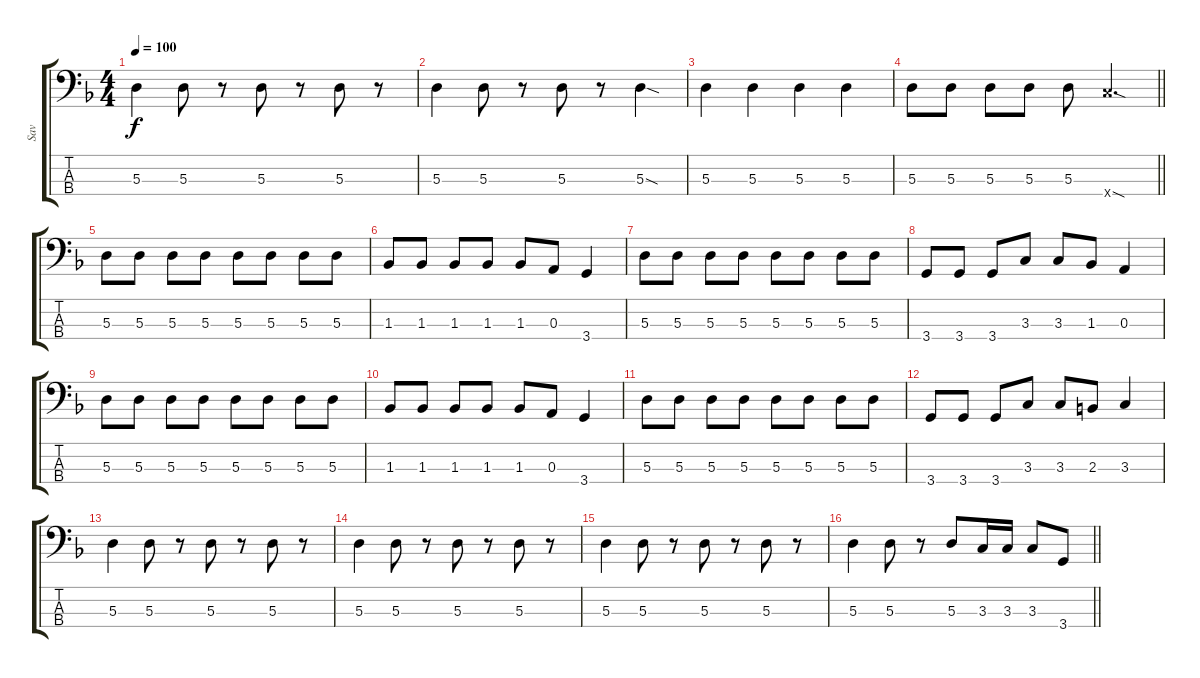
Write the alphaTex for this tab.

\track ("Sav" "Sav") {instrument electricbassfinger}
\staff {score tabs}
\tuning (G2 D2 A1 E1) {hide}
\ts (4 4)
\tempo 100
\clef f4
\ks dminor
5.3.4{dy f} 5.3.8 r.8 5.3.8 r.8 5.3.8 r.8 |
5.3.4 5.3.8 r.8 5.3.8 r.8 5.3{sod}.4 |
5.3.4 5.3.4 5.3.4 5.3.4 |
\barLineRight lightlight
5.3.8 5.3.8 5.3.8 5.3.8 5.3.8 8.4{sod x}.4{d} |
5.3.8 5.3.8 5.3.8 5.3.8 5.3.8 5.3.8 5.3.8 5.3.8 |
1.3.8 1.3.8 1.3.8 1.3.8 1.3.8 0.3.8 3.4.4 |
5.3.8 5.3.8 5.3.8 5.3.8 5.3.8 5.3.8 5.3.8 5.3.8 |
3.4.8 3.4.8 3.4.8 3.3.8 3.3.8 1.3.8 0.3.4 |
5.3.8 5.3.8 5.3.8 5.3.8 5.3.8 5.3.8 5.3.8 5.3.8 |
1.3.8 1.3.8 1.3.8 1.3.8 1.3.8 0.3.8 3.4.4 |
5.3.8 5.3.8 5.3.8 5.3.8 5.3.8 5.3.8 5.3.8 5.3.8 |
3.4.8 3.4.8 3.4.8 3.3.8 3.3.8 2.3.8 3.3.4 |
5.3.4 5.3.8 r.8 5.3.8 r.8 5.3.8 r.8 |
5.3.4 5.3.8 r.8 5.3.8 r.8 5.3.8 r.8 |
5.3.4 5.3.8 r.8 5.3.8 r.8 5.3.8 r.8 |
\barLineRight lightlight
5.3.4 5.3.8 r.8 5.3.8 3.3.16 3.3.16 3.3.8 3.4.8
